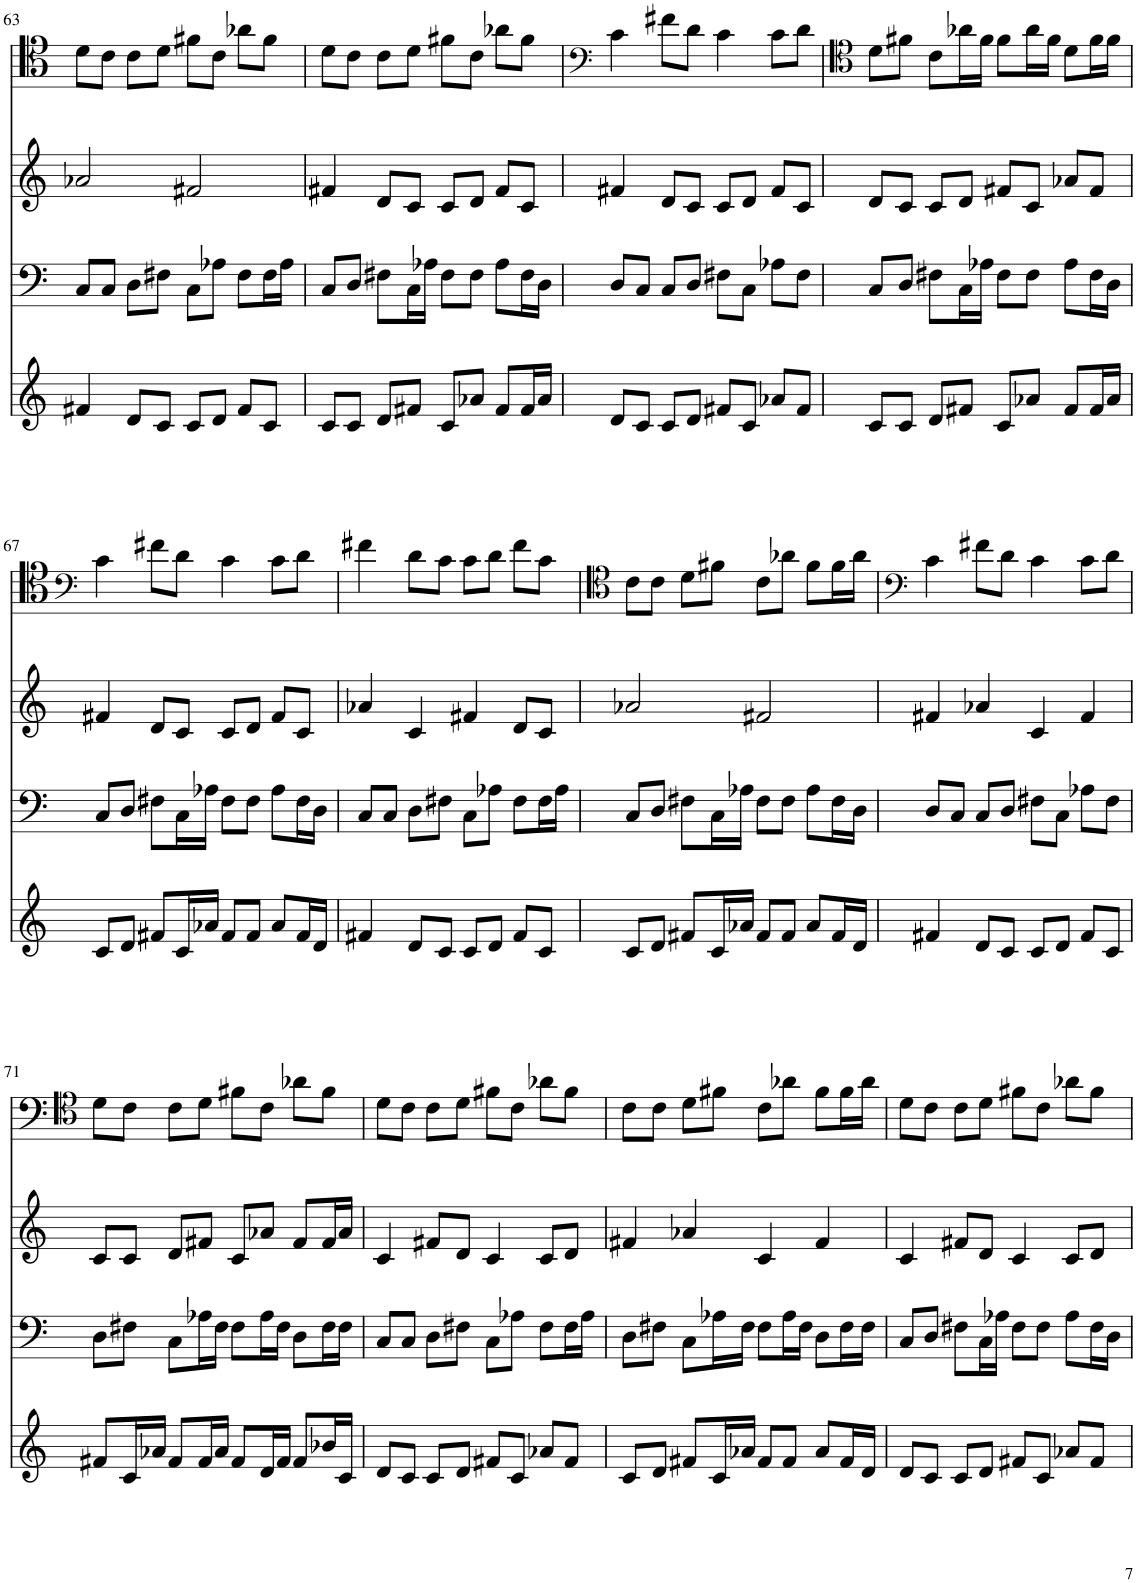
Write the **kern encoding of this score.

**kern	**kern	**kern	**kern
*part4	*part3	*part2	*part1
*staff4	*staff3	*staff2	*staff1
*I"Grand Piano [3]	*I"Grand Piano [2]	*I"Violin [2]	*I"Cello [2]
*I'Pno	*I'Pno	*I'Vln	*
!!LO:PB:g=z
*clefG2	*clefF4	*clefG2	*clefC4
*k[]	*k[]	*k[]	*k[]
*M4/4	*M4/4	*M4/4	*M4/4
=63	=63	=63	=63
4f#X/	8C/L	2a-X/	8d\L
.	8C/J	.	8c\J
8d/L	8D\L	.	8c\L
8c/J	8F#X\J	.	8d\J
8c/L	8C\L	2f#X/	8f#X\L
8d/J	8A-X\J	.	8c\J
8f#/L	8F#\L	.	8a-X\L
8c/J	16F#\L	.	8f#\J
.	16A-\JJ	.	.
=64	=64	=64	=64
8c/L	8C/L	4f#X/	8d\L
8c/J	8D/J	.	8c\J
8d/L	8F#X\L	8d/L	8c\L
8f#X/J	16C\L	8c/J	8d\J
.	16A-X\JJ	.	.
8c/L	8F#\L	8c/L	8f#X\L
8a-X/J	8F#\J	8d/J	8c\J
8f#/L	8A-\L	8f#/L	8a-X\L
16f#/L	16F#\L	8c/J	8f#\J
16a-/JJ	16D\JJ	.	.
=65	=65	=65	=65
*	*	*	*clefF4
8d/L	8D/L	4f#X/	4c\
8c/J	8C/J	.	.
8c/L	8C/L	8d/L	8f#X\L
8d/J	8D/J	8c/J	8d\J
8f#X/L	8F#X\L	8c/L	4c\
8c/J	8C\J	8d/J	.
8a-X/L	8A-X\L	8f#/L	8c\L
8f#/J	8F#\J	8c/J	8d\J
=66	=66	=66	=66
*	*	*	*clefC4
8c/L	8C/L	8d/L	8d\L
8c/J	8D/J	8c/J	8f#X\J
8d/L	8F#X\L	8c/L	8c\L
8f#X/J	16C\L	8d/J	16a-X\L
.	16A-X\JJ	.	16f#\JJ
8c/L	8F#\L	8f#X/L	8f#\L
8a-X/J	8F#\J	8c/J	16a-\L
.	.	.	16f#\JJ
8f#/L	8A-\L	8a-X/L	8d\L
16f#/L	16F#\L	8f#/J	16f#\L
16a-/JJ	16D\JJ	.	16f#\JJ
!!LO:LB:g=z
=67	=67	=67	=67
*	*	*	*clefF4
8c/L	8C/L	4f#X/	4c\
8d/J	8D/J	.	.
8f#X/L	8F#X\L	8d/L	8f#X\L
16c/L	16C\L	8c/J	8d\J
16a-X/JJ	16A-X\JJ	.	.
8f#/L	8F#\L	8c/L	4c\
8f#/J	8F#\J	8d/J	.
8a-/L	8A-\L	8f#/L	8c\L
16f#/L	16F#\L	8c/J	8d\J
16d/JJ	16D\JJ	.	.
=68	=68	=68	=68
4f#X/	8C/L	4a-X/	4f#X\
.	8C/J	.	.
8d/L	8D\L	4c/	8d\L
8c/J	8F#X\J	.	8c\J
8c/L	8C\L	4f#X/	8c\L
8d/J	8A-X\J	.	8d\J
8f#/L	8F#\L	8d/L	8f#\L
8c/J	16F#\L	8c/J	8c\J
.	16A-\JJ	.	.
=69	=69	=69	=69
*	*	*	*clefC4
8c/L	8C/L	2a-X/	8c\L
8d/J	8D/J	.	8c\J
8f#X/L	8F#X\L	.	8d\L
16c/L	16C\L	.	8f#X\J
16a-X/JJ	16A-X\JJ	.	.
8f#/L	8F#\L	2f#X/	8c\L
8f#/J	8F#\J	.	8a-X\J
8a-/L	8A-\L	.	8f#\L
16f#/L	16F#\L	.	16f#\L
16d/JJ	16D\JJ	.	16a-\JJ
=70	=70	=70	=70
*	*	*	*clefF4
4f#X/	8D/L	4f#X/	4c\
.	8C/J	.	.
8d/L	8C/L	4a-X/	8f#X\L
8c/J	8D/J	.	8d\J
8c/L	8F#X\L	4c/	4c\
8d/J	8C\J	.	.
8f#/L	8A-X\L	4f#/	8c\L
8c/J	8F#\J	.	8d\J
!!LO:LB:g=z
=71	=71	=71	=71
*	*	*	*clefC4
8f#X/L	8D\L	8c/L	8d\L
16c/L	8F#X\J	8c/J	8c\J
16a-X/JJ	.	.	.
8f#/L	8C\L	8d/L	8c\L
16f#/L	16A-X\L	8f#X/J	8d\J
16a-/JJ	16F#\JJ	.	.
8f#/L	8F#\L	8c/L	8f#X\L
16d/L	16A-\L	8a-X/J	8c\J
16f#/JJ	16F#\JJ	.	.
8f#/L	8D\L	8f#/L	8a-X\L
16b-X/L	16F#\L	16f#/L	8f#\J
16c/JJ	16F#\JJ	16a-/JJ	.
=72	=72	=72	=72
8d/L	8C/L	4c/	8d\L
8c/J	8C/J	.	8c\J
8c/L	8D\L	8f#X/L	8c\L
8d/J	8F#X\J	8d/J	8d\J
8f#X/L	8C\L	4c/	8f#X\L
8c/J	8A-X\J	.	8c\J
8a-X/L	8F#\L	8c/L	8a-X\L
8f#/J	16F#\L	8d/J	8f#\J
.	16A-\JJ	.	.
=73	=73	=73	=73
8c/L	8D\L	4f#X/	8c\L
8d/J	8F#X\J	.	8c\J
8f#X/L	8C\L	4a-X/	8d\L
16c/L	16A-X\L	.	8f#X\J
16a-X/JJ	16F#\JJ	.	.
8f#/L	8F#\L	4c/	8c\L
8f#/J	16A-\L	.	8a-X\J
.	16F#\JJ	.	.
8a-/L	8D\L	4f#/	8f#\L
16f#/L	16F#\L	.	16f#\L
16d/JJ	16F#\JJ	.	16a-\JJ
=74	=74	=74	=74
8d/L	8C/L	4c/	8d\L
8c/J	8D/J	.	8c\J
8c/L	8F#X\L	8f#X/L	8c\L
8d/J	16C\L	8d/J	8d\J
.	16A-X\JJ	.	.
8f#X/L	8F#\L	4c/	8f#X\L
8c/J	8F#\J	.	8c\J
8a-X/L	8A-\L	8c/L	8a-X\L
8f#/J	16F#\L	8d/J	8f#\J
.	16D\JJ	.	.
=	=	=	=
*-	*-	*-	*-
